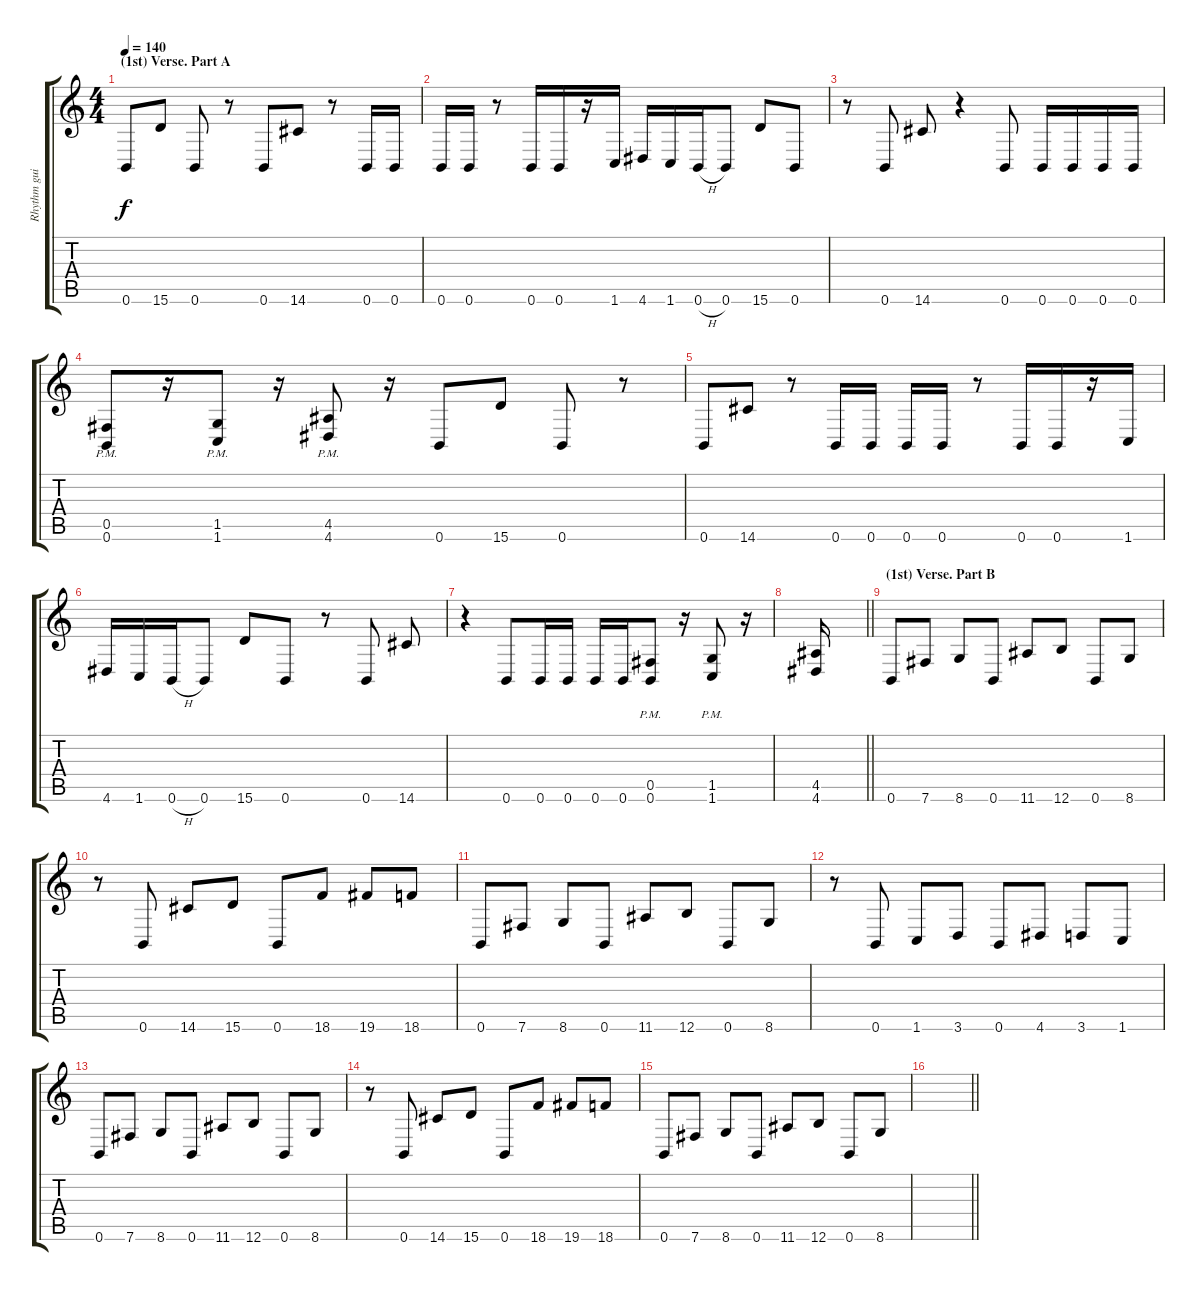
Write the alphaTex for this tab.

\track ("Rhythm guitar" "Rhythm gui") {instrument distortionguitar}
\staff {score tabs}
\tuning (Db4 Ab3 E3 B2 Gb2 B1) {hide}
\ts (4 4)
\section ("" "(1st) Verse. Part A")
\tempo 140
\clef g2
\ks c
0.6.8{dy f} 15.6.8 0.6.8 r.8 0.6.8 14.6.8 r.8 0.6.16 0.6.16 |
0.6.16 0.6.16 r.8 0.6.16 0.6.16 r.16 1.6.16 4.6.16 1.6.16 0.6{h}.16 0.6.8 15.6.8 0.6.8 |
r.8 0.6.8 14.6.8 r.4 0.6.8 0.6.16 0.6.16 0.6.16 0.6.16 |
(0.5{pm} 0.6{pm}).8 r.16 (1.5{pm} 1.6{pm}).8 r.16 (4.5{pm} 4.6{pm}).8 r.16 0.6.8 15.6.8 0.6.8 r.8 |
0.6.8 14.6.8 r.8 0.6.16 0.6.16 0.6.16 0.6.16 r.8 0.6.16 0.6.16 r.16 1.6.16 |
4.6.16 1.6.16 0.6{h}.16 0.6.8 15.6.8 0.6.8 r.8 0.6.8 14.6.8 |
r.4 0.6.8 0.6.16 0.6.16 0.6.16 0.6.16 (0.5{pm} 0.6{pm}).8 r.16 (1.5{pm} 1.6{pm}).8 r.16 |
\barLineRight lightlight
(4.5 4.6).16 |
\section ("" "(1st) Verse. Part B")
0.6.8 7.6.8 8.6.8 0.6.8 11.6.8 12.6.8 0.6.8 8.6.8 |
r.8 0.6.8 14.6.8 15.6.8 0.6.8 18.6.8 19.6.8 18.6.8 |
0.6.8 7.6.8 8.6.8 0.6.8 11.6.8 12.6.8 0.6.8 8.6.8 |
r.8 0.6.8 1.6.8 3.6.8 0.6.8 4.6.8 3.6.8 1.6.8 |
0.6.8 7.6.8 8.6.8 0.6.8 11.6.8 12.6.8 0.6.8 8.6.8 |
r.8 0.6.8 14.6.8 15.6.8 0.6.8 18.6.8 19.6.8 18.6.8 |
0.6.8 7.6.8 8.6.8 0.6.8 11.6.8 12.6.8 0.6.8 8.6.8 |
\barLineRight lightlight
